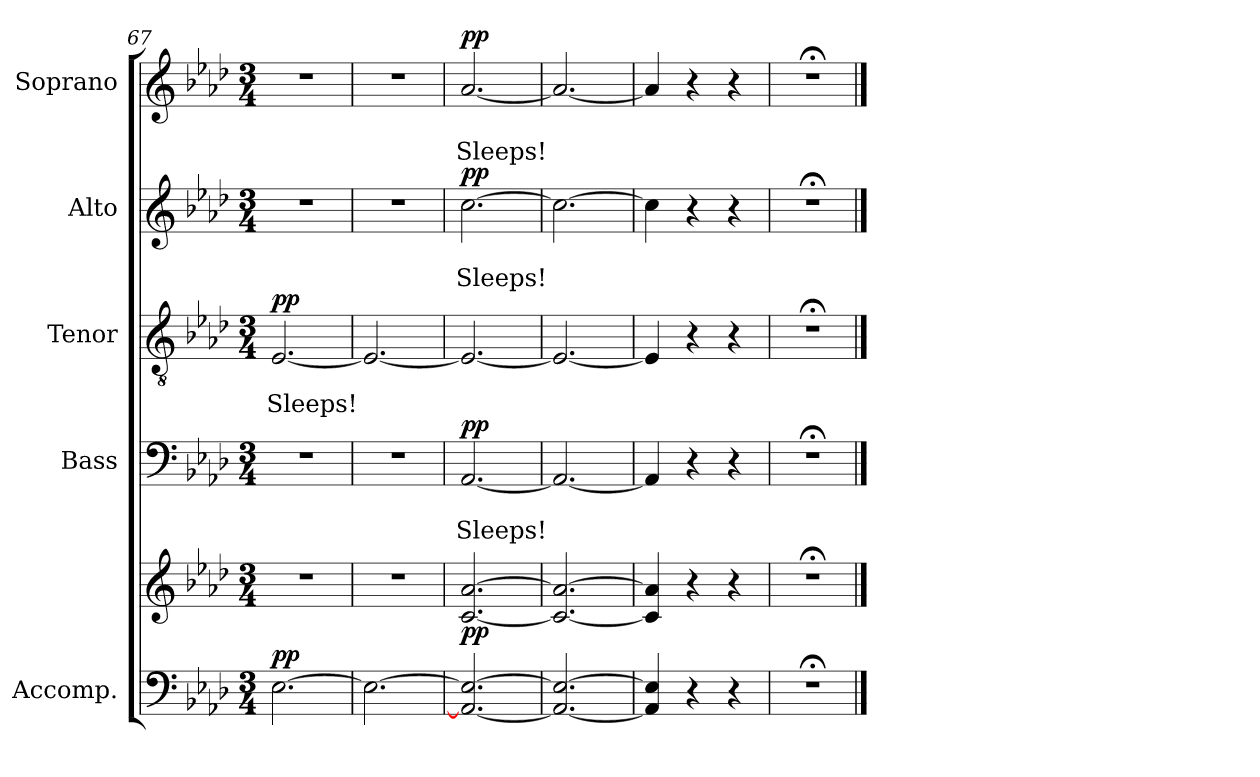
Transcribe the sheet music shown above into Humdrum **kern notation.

**kern	**kern	**dynam	**kern	**text	**text	**dynam	**kern	**text	**text	**dynam	**kern	**text	**text	**dynam	**kern	**text	**text	**dynam
*part5	*part5	*part5	*part4	*part4	*part4	*part4	*part3	*part3	*part3	*part3	*part2	*part2	*part2	*part2	*part1	*part1	*part1	*part1
*staff6	*staff5	*staff5/6	*staff4	*staff4	*staff4	*staff4	*staff3	*staff3	*staff3	*staff3	*staff2	*staff2	*staff2	*staff2	*staff1	*staff1	*staff1	*staff1
*I"Accomp.	*	*	*I"Bass	*	*	*	*I"Tenor	*	*	*	*I"Alto	*	*	*	*I"Soprano	*	*	*
*	*	*	*I'B	*	*	*	*I'T	*	*	*	*I'A	*	*	*	*I'S	*	*	*
*clefF4	*clefG2	*	*clefF4	*	*	*	*clefGv2	*	*	*	*clefG2	*	*	*	*clefG2	*	*	*
*k[b-e-a-d-]	*k[b-e-a-d-]	*	*k[b-e-a-d-]	*	*	*	*k[b-e-a-d-]	*	*	*	*k[b-e-a-d-]	*	*	*	*k[b-e-a-d-]	*	*	*
*A-:	*A-:	*	*A-:	*	*	*	*A-:	*	*	*	*A-:	*	*	*	*A-:	*	*	*
*M3/4	*M3/4	*	*M3/4	*	*	*	*M3/4	*	*	*	*M3/4	*	*	*	*M3/4	*	*	*
=67	=67	=67	=67	=67	=67	=67	=67	=67	=67	=67	=67	=67	=67	=67	=67	=67	=67	=67
!	!LO:N:vis=1	!LO:DY:a=2	!LO:N:vis=1	!	!	!	!	!	!LO:LY:b	!LO:DY:b	!LO:N:vis=1	!	!	!	!LO:N:vis=1	!	!	!
[2.E-	2.r	pp	2.r	.	.	.	[2.E-	.	Sleeps!	pp	2.r	.	.	.	2.r	.	.	.
=68	=68	=68	=68	=68	=68	=68	=68	=68	=68	=68	=68	=68	=68	=68	=68	=68	=68	=68
!	!LO:N:vis=1	!	!LO:N:vis=1	!	!	!	!	!	!	!	!LO:N:vis=1	!	!	!	!LO:N:vis=1	!	!	!
2.E-_	2.r	.	2.r	.	.	.	2.E-_	.	.	.	2.r	.	.	.	2.r	.	.	.
=69	=69	=69	=69	=69	=69	=69	=69	=69	=69	=69	=69	=69	=69	=69	=69	=69	=69	=69
!	!	!LO:DY:b	!	!	!LO:LY:b	!LO:DY:b	!	!	!	!	!	!	!LO:LY:b	!LO:DY:b	!	!	!LO:LY:b	!LO:DY:b
2.AA-_ 2.E-_	[2.c [2.a-	pp	[2.AA-	.	Sleeps!	pp	2.E-_	.	.	.	[2.cc	.	Sleeps!	pp	[2.a-	.	Sleeps!	pp
=70	=70	=70	=70	=70	=70	=70	=70	=70	=70	=70	=70	=70	=70	=70	=70	=70	=70	=70
2.AA-_ 2.E-_	2.c_ 2.a-_	.	2.AA-_	.	.	.	2.E-_	.	.	.	2.cc_	.	.	.	2.a-_	.	.	.
=71	=71	=71	=71	=71	=71	=71	=71	=71	=71	=71	=71	=71	=71	=71	=71	=71	=71	=71
4AA-] 4E-]	4c] 4a-]	.	4AA-]	.	.	.	4E-]	.	.	.	4cc]	.	.	.	4a-]	.	.	.
4r	4r	.	4r	.	.	.	4r	.	.	.	4r	.	.	.	4r	.	.	.
4r	4r	.	4r	.	.	.	4r	.	.	.	4r	.	.	.	4r	.	.	.
=72	=72	=72	=72	=72	=72	=72	=72	=72	=72	=72	=72	=72	=72	=72	=72	=72	=72	=72
!LO:N:vis=1	!LO:N:vis=1	!	!LO:N:vis=1	!	!	!	!LO:N:vis=1	!	!	!	!LO:N:vis=1	!	!	!	!LO:N:vis=1	!	!	!
2.r;<	2.r;<	.	2.r;<	.	.	.	2.r;<	.	.	.	2.r;<	.	.	.	2.r;<	.	.	.
==	==	==	==	==	==	==	==	==	==	==	==	==	==	==	==	==	==	==
*-	*-	*-	*-	*-	*-	*-	*-	*-	*-	*-	*-	*-	*-	*-	*-	*-	*-	*-
